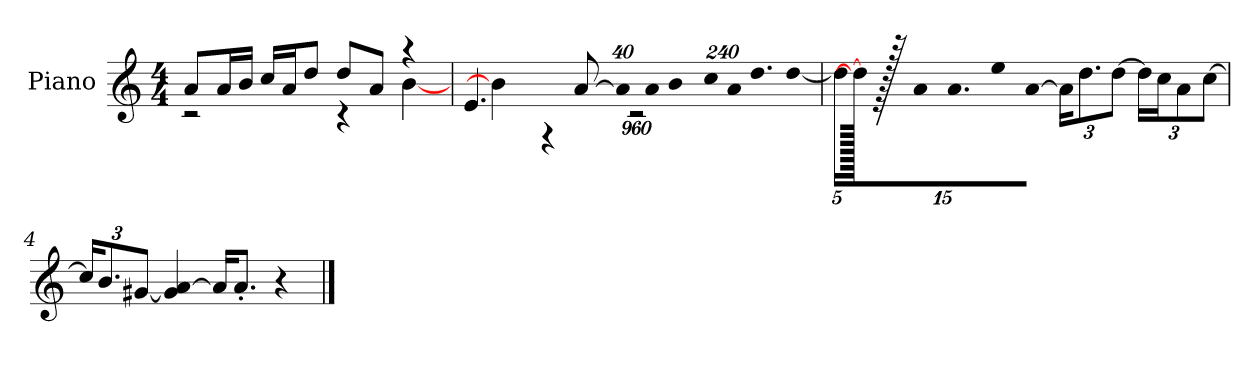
**kern
*part1
*staff1
*I"Piano
*I'P-no
*clefG2
*k[]
*M4/4
*MM90
=1
*^
8a/L	2r
16a/L	.
16b/JJ	.
16cc/LL	.
16a/J	.
8dd/J	.
8dd/L	4r
8a/J	.
4r	[4b\
=2	=2
4.e/	1920ryy
.	4b\]
.	4r
[8a/	.
*Xbrackettup	*
!LO:N:vis=32	!
640%23a/KLL]	.
.	1920%959r
!LO:N:vis=16	!
1920%137a/	.
!LO:N:vis=32	!
640%23b/K	.
!LO:N:vis=16	!
1920%137cc/	.
!LO:N:vis=16	!
1920%137a/	.
!LO:N:vis=16.	!
960%103dd/	.
[384%41dd/J	.
*v	*v
=3
20dd\KL]
1920dd/_
1920r
10a\
10.a\
10ee\
[10a\J
24a\KL]
12.dd\
[12dd\J
24dd\LL]
24cc\J
12a\
[12cc\J
!!LO:LB:g=z
=4
24cc/KL]
12.b/
[12g#X/J
4g#/] [4a/
16a/KL]
8.a'/J
4r
==
*-
